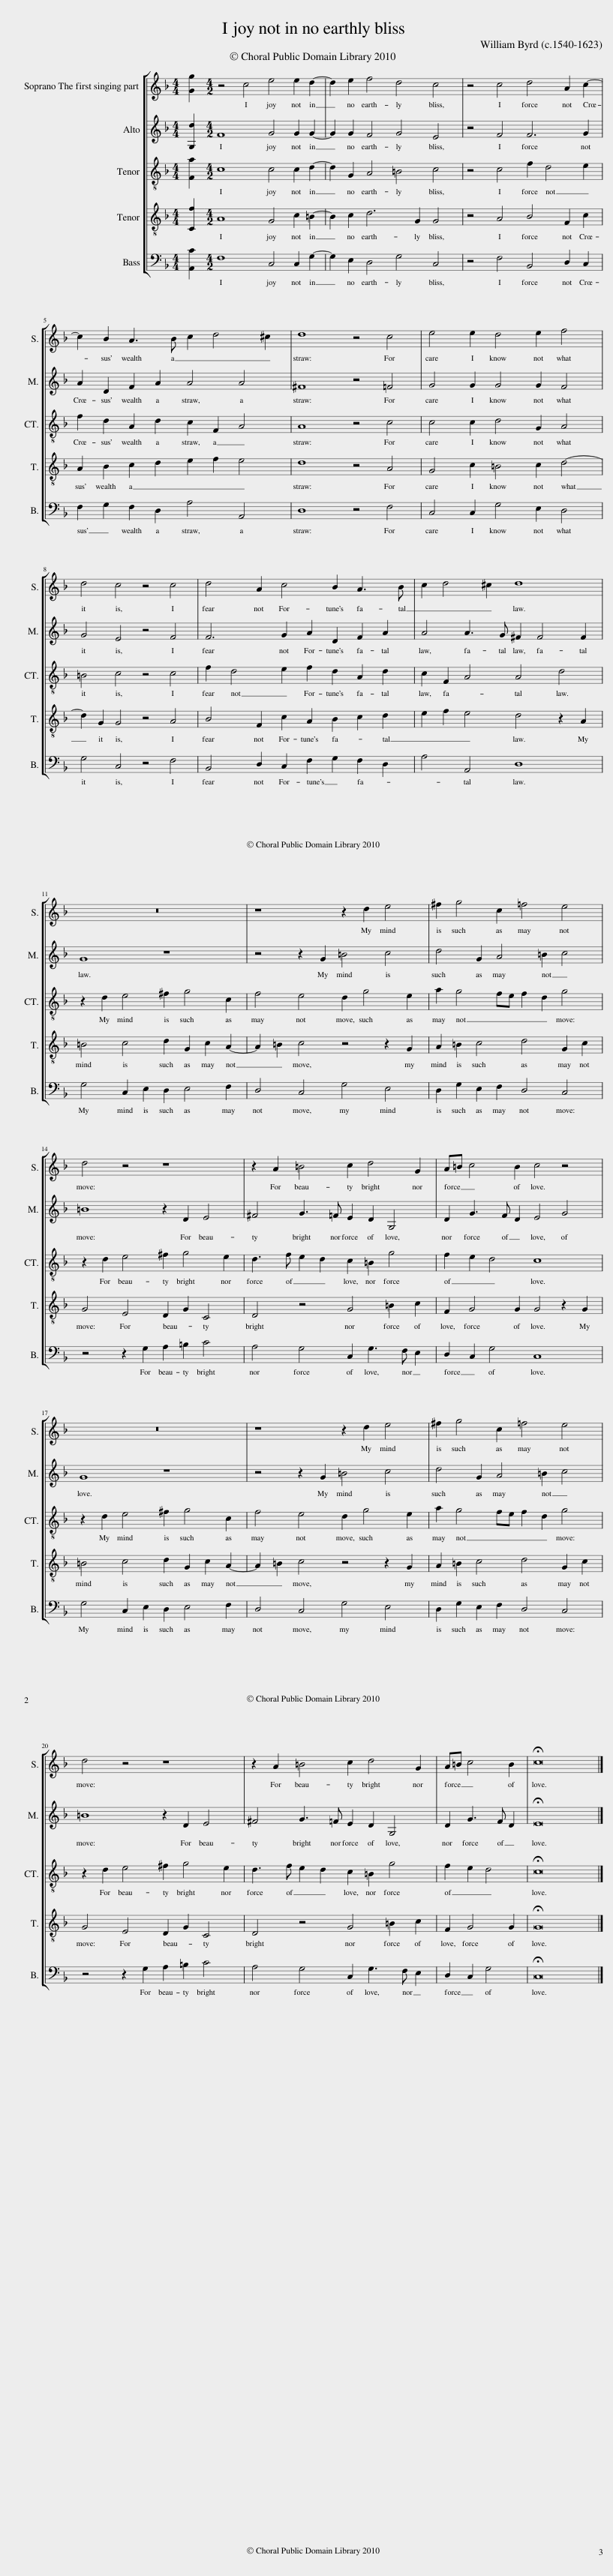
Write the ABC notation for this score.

X:1
%%score [ 1 2 3 4 5 ]
L:1/8
M:4/4
I:linebreak $
K:F
V:1 treble
V:2 treble transpose=-12
V:3 treble-8 transpose=-12
V:4 treble-8 transpose=-12
V:5 bass
V:1
 [Gg]2 |[M:4/2] z4 c4 e4 e2 d2- | d2 e2 f4 d4 c4 | z4 c4 d4 A2 c2- |$ c2 B2 A3 B c2 d4 ^c2 | %5
 d8 z4 c4 | e4 e2 d4 e2 f4 |$ d4 c4 z4 c4 | d4 A2 c4 B2 A3 B | c2 d4 ^c2 d8 |$ %10
 z16 | z8 z2 d2 e4 | ^f2 g4 c2 =f4 e4 |$ d4 z4 z8 | z2 A2 =B4 c2 d4 G2 | %15
 A=B c4 B2 c4 z4 |$ z16 | z8 z2 d2 e4 | ^f2 g4 c2 =f4 e4 |$ d4 z4 z8 | %20
 z2 A2 =B4 c2 d4 G2 | A=B c4 B2 | !fermata!c16 |] %23
V:2
 [G,d]2 |[M:4/2] F8 G4 G2 G2- | G2 G2 F4 G4 E4 | z4 F4 F6 G2 |$ A2 D2 F2 A2 A4 A4 | %5
 ^F8 z4 =F4 | G4 G2 G4 G2 F4 |$ G4 E4 z4 F4 | F6 G2 A2 D2 F2 A2 | A4 A3 G ^F2 F4 F2 |$ %10
 G8 z8 | z4 z2 G2 =B4 c4 | d4 G2 A4 =B2 c4 |$ =B8 z2 D2 E4 | ^F4 G3 =F E2 D2 G,4 | %15
 D2 G3 F D2 E4 G4 |$ G8 z8 | z4 z2 G2 =B4 c4 | d4 G2 A4 =B2 c4 |$ =B8 z2 D2 E4 | %20
 ^F4 G3 =F E2 D2 G,4 | D2 G3 F D2 | !fermata!E16 |] %23
V:3
 [Fa]2 |[M:4/2] c8 c4 c2 d2- | d2 G2 A4 =B4 c4 | z4 c4 f2 d4 e2 |$ f2 d2 A2 d2 c2 F2 A4 | %5
 A8 z4 c4 | c4 c2 d4 G2 A4 |$ =B4 c4 z4 c4 | f2 d4 e2 f2 d2 A2 d2 | c2 F2 A4 A4 d4 |$ %10
 z2 d2 e4 ^f2 g4 c2 | f4 e4 d2 g4 e2 | a2 g4 fe f2 d2 g4 |$ z2 d2 e4 ^f2 g4 e2 | d3 f e2 d2 c2 =B2 g4 | %15
 f2 e2 d4 c8 |$ z2 d2 e4 ^f2 g4 c2 | f4 e4 d2 g4 e2 | a2 g4 fe f2 d2 g4 |$ z2 d2 e4 ^f2 g4 e2 | %20
 d3 f e2 d2 c2 =B2 g4 | f2 e2 d4 | !fermata!c16 |] %23
V:4
 [Cf]2 |[M:4/2] A8 G4 c2 =B2- | B2 c2 d6 G2 G4 | z4 A4 B4 F2 c2 |$ A2 B2 c2 d2 e2 f2 e4 | %5
 d8 z4 A4 | G4 c2 =B4 c2 d4- |$ d2 G2 G4 z4 A4 | B4 F2 c2 A2 B2 c2 d2 | e2 f2 e4 d4 z2 A2 |$ %10
 =B4 c4 d2 G2 c2 A2- | A2 =B2 c4 z4 z2 G2 | A2 =B2 c4 d4 G2 c2 |$ G4 E4 D2 G2 C4 | D4 z4 G4 =B2 c2 | %15
 F2 G4 G2 G4 z2 G2 |$ =B4 c4 d2 G2 c2 A2- | A2 =B2 c4 z4 z2 G2 | A2 =B2 c4 d4 G2 c2 |$ G4 E4 D2 G2 C4 | %20
 D4 z4 G4 =B2 c2 | F2 G4 G2 | !fermata!G16 |] %23
V:5
 [A,,C]2 |[M:4/2] F,8 C,4 C,2 G,2- | G,2 E,2 D,4 G,4 C,4 | z4 F,4 B,,4 D,2 C,2 |$ F,2 G,2 F,2 D,2 A,4 A,,4 | %5
 D,8 z4 F,4 | C,4 C,2 G,4 E,2 D,4 |$ G,4 C,4 z4 F,4 | B,,4 D,2 C,2 F,2 G,2 F,2 D,2 | A,4 A,,4 D,8 |$ %10
 G,4 C,2 E,2 D,2 E,4 F,2 | D,4 C,4 G,4 E,4 | D,2 G,2 E,2 F,2 D,4 C,4 |$ z4 z2 G,2 A,2 =B,2 C4 | A,4 G,4 C,2 G,3 F, E,2 | %15
 D,2 C,2 G,4 C,8 |$ G,4 C,2 E,2 D,2 E,4 F,2 | D,4 C,4 G,4 E,4 | D,2 G,2 E,2 F,2 D,4 C,4 |$ z4 z2 G,2 A,2 =B,2 C4 | %20
 A,4 G,4 C,2 G,3 F, E,2 | D,2 C,2 G,4 | !fermata!C,16 |] %23
